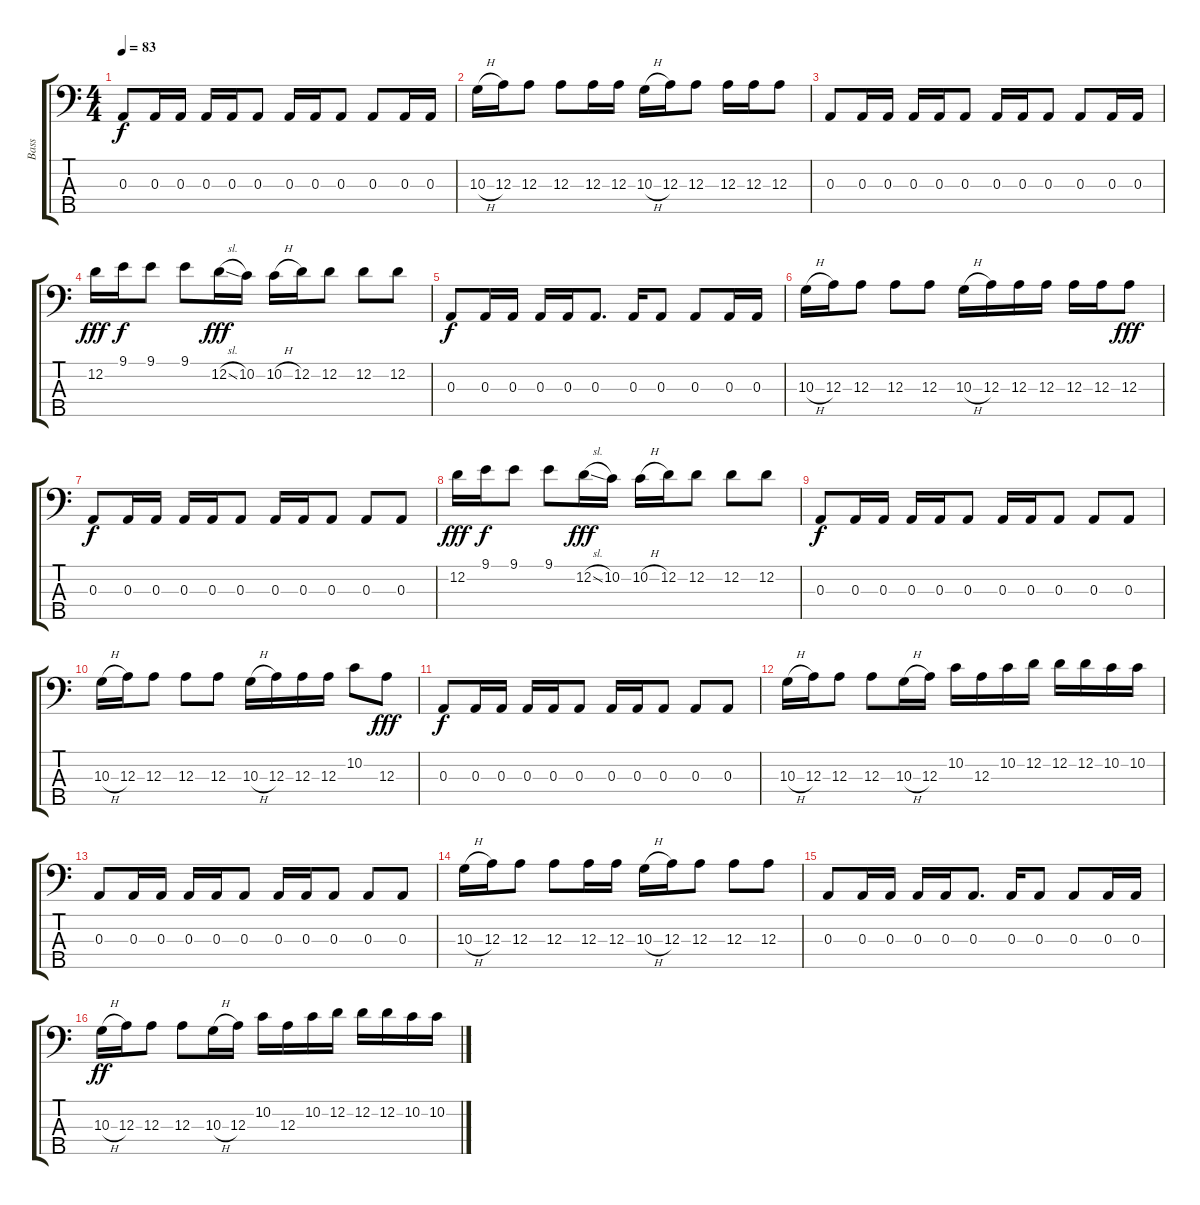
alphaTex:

\track ("Bass" "Bass") {instrument electricbassfinger}
\staff {score tabs}
\tuning (G2 D2 A1 E1 B0) {hide}
\ts (4 4)
\tempo 83
\clef f4
\ks c
0.3.8{dy f} 0.3.16 0.3.16 0.3.16 0.3.16 0.3.8 0.3.16 0.3.16 0.3.8 0.3.8 0.3.16 0.3.16 |
10.3{h}.16 12.3.16 12.3.8 12.3.8 12.3.16 12.3.16 10.3{h}.16 12.3.16 12.3.8 12.3.16 12.3.16 12.3.8 |
0.3.8 0.3.16 0.3.16 0.3.16 0.3.16 0.3.8 0.3.16 0.3.16 0.3.8 0.3.8 0.3.16 0.3.16 |
12.2.16{dy fff} 9.1.16{dy f} 9.1.8 9.1.8 12.2{sl}.16{dy fff} 10.2.16 10.2{h}.16 12.2.16 12.2.8 12.2.8 12.2.8 |
0.3.8{dy f} 0.3.16 0.3.16 0.3.16 0.3.16 0.3.8{d} 0.3.16 0.3.8 0.3.8 0.3.16 0.3.16 |
10.3{h}.16 12.3.16 12.3.8 12.3.8 12.3.8 10.3{h}.16 12.3.16 12.3.16 12.3.16 12.3.16 12.3.16 12.3.8{dy fff} |
0.3.8{dy f} 0.3.16 0.3.16 0.3.16 0.3.16 0.3.8 0.3.16 0.3.16 0.3.8 0.3.8 0.3.8 |
12.2.16{dy fff} 9.1.16{dy f} 9.1.8 9.1.8 12.2{sl}.16{dy fff} 10.2.16 10.2{h}.16 12.2.16 12.2.8 12.2.8 12.2.8 |
0.3.8{dy f} 0.3.16 0.3.16 0.3.16 0.3.16 0.3.8 0.3.16 0.3.16 0.3.8 0.3.8 0.3.8 |
10.3{h}.16 12.3.16 12.3.8 12.3.8 12.3.8 10.3{h}.16 12.3.16 12.3.16 12.3.16 10.2.8 12.3.8{dy fff} |
0.3.8{dy f} 0.3.16 0.3.16 0.3.16 0.3.16 0.3.8 0.3.16 0.3.16 0.3.8 0.3.8 0.3.8 |
10.3{h}.16 12.3.16 12.3.8 12.3.8 10.3{h}.16 12.3.16 10.2.16 12.3.16 10.2.16 12.2.16 12.2.16 12.2.16 10.2.16 10.2.16 |
0.3.8 0.3.16 0.3.16 0.3.16 0.3.16 0.3.8 0.3.16 0.3.16 0.3.8 0.3.8 0.3.8 |
10.3{h}.16 12.3.16 12.3.8 12.3.8 12.3.16 12.3.16 10.3{h}.16 12.3.16 12.3.8 12.3.8 12.3.8 |
0.3.8 0.3.16 0.3.16 0.3.16 0.3.16 0.3.8{d} 0.3.16 0.3.8 0.3.8 0.3.16 0.3.16 |
10.3{h}.16{dy ff} 12.3.16 12.3.8 12.3.8 10.3{h}.16 12.3.16 10.2.16 12.3.16 10.2.16 12.2.16 12.2.16 12.2.16 10.2.16 10.2.16
